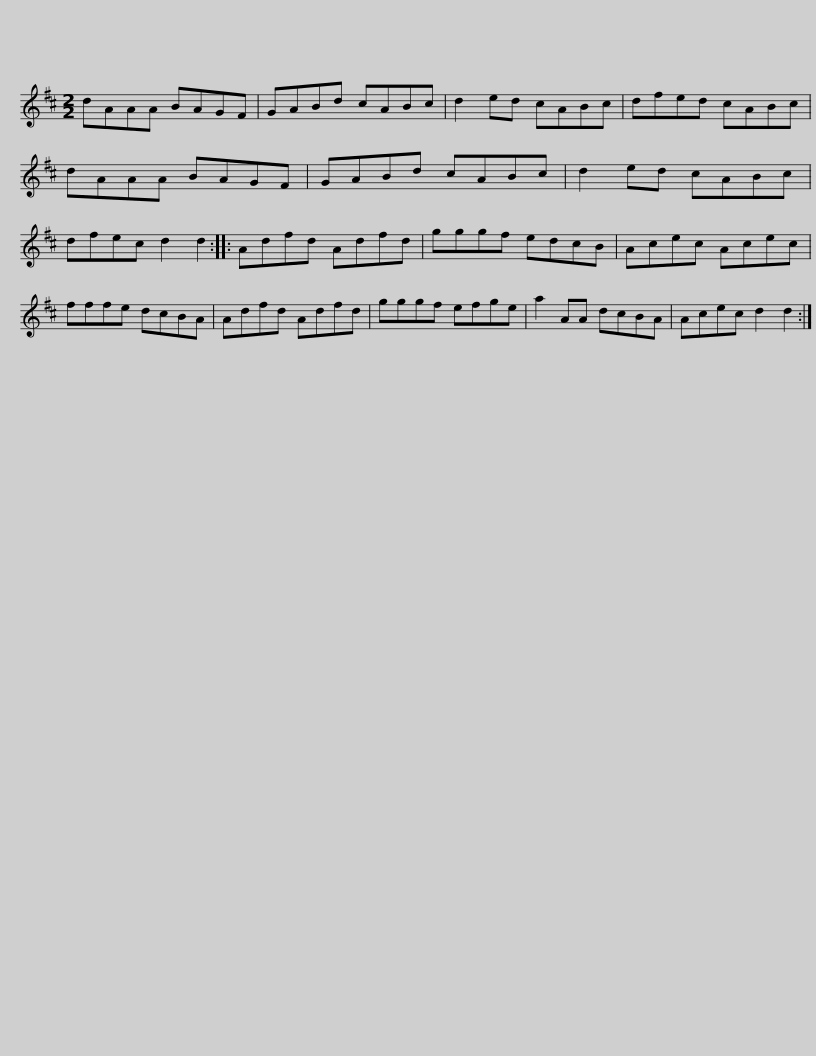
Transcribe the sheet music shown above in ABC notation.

X:1
L:1/8
M:2/2
I:linebreak $
K:D
V:1 treble
V:1
 dAAA BAGF | GABd cABc | d2 ed cABc | dfed cABc | dAAA BAGF |$ %5
 GABd cABc | d2 ed cABc | dfec d2 d2 :: Adfd Adfd | gggf edcB |$ %10
 Acec Acec | fffe dcBA | Adfd Adfd | gggf efge | a2 AA dcBA | %15
 Acec d2 d2 :| %16
